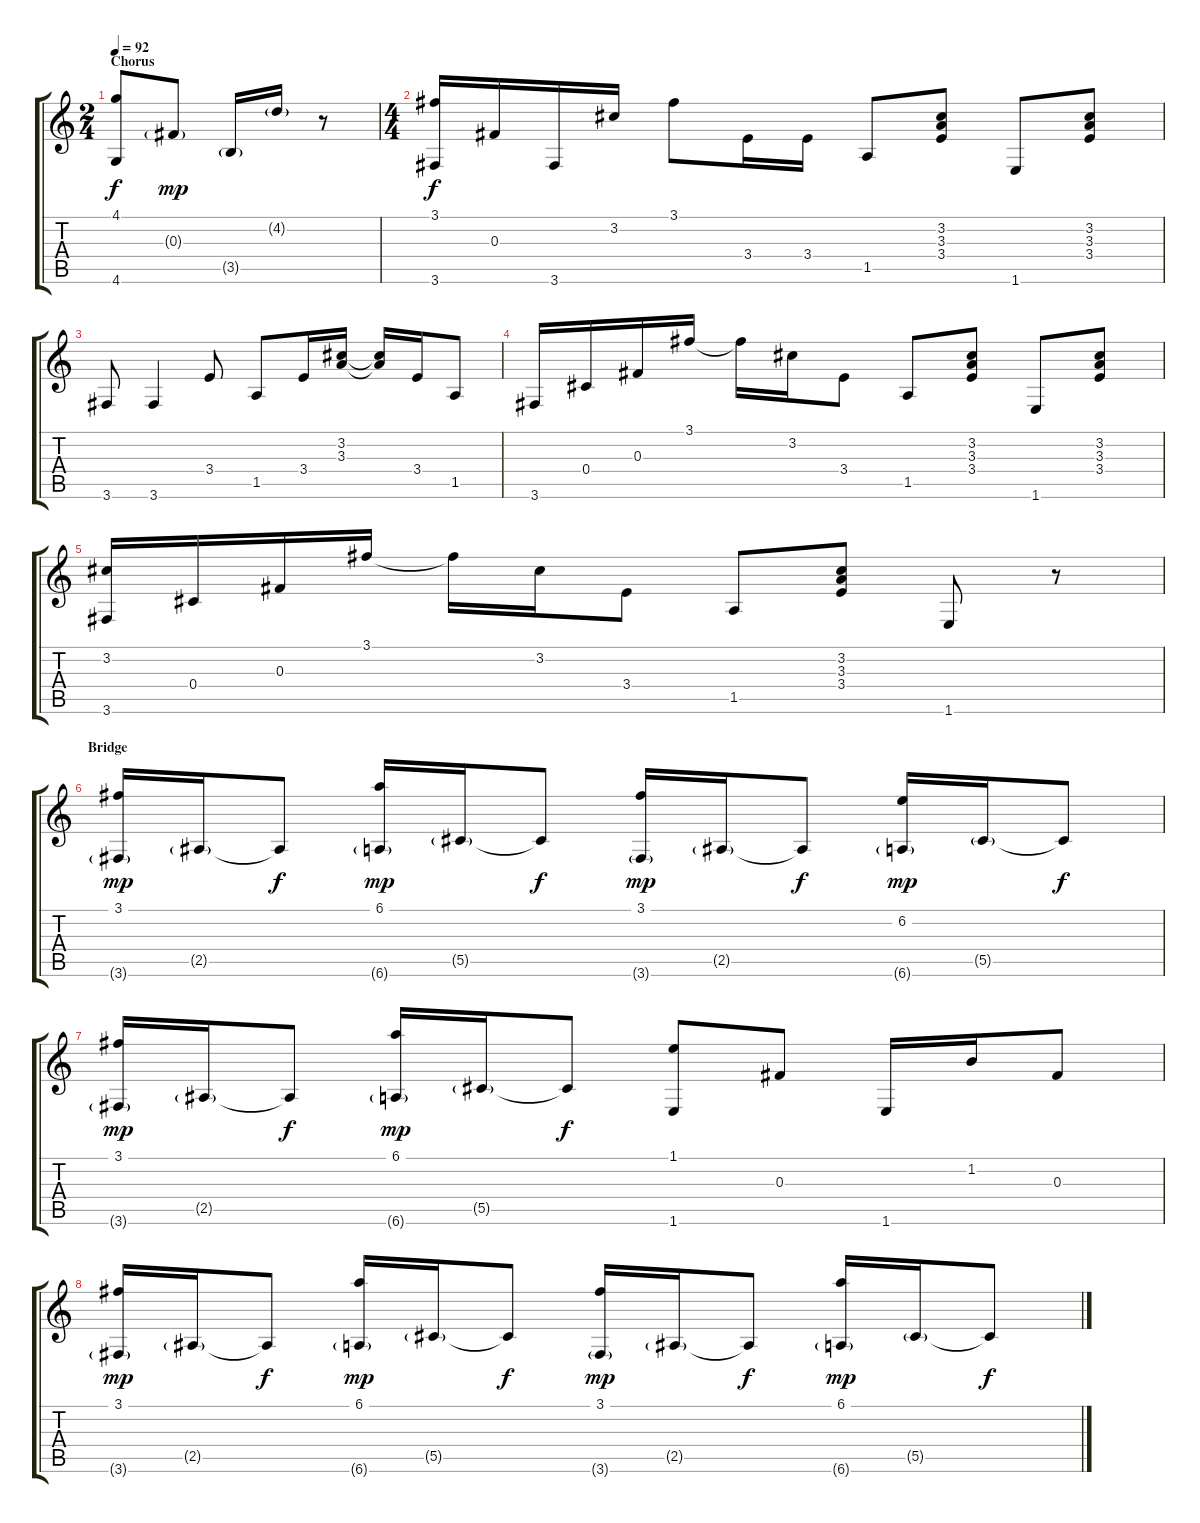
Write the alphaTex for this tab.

\track ("                             - Guitar II" "          ") {instrument acousticguitarsteel}
\staff {score tabs}
\tuning (Eb4 Bb3 Gb3 Db3 Ab2 Eb2) {hide}
\ts (2 4)
\section ("" "Chorus")
\tempo 92
\clef g2
\ks c
(4.1 4.6).8{dy f} 0.3{g}.8{dy mp} 3.5{g}.16 4.2{g}.16 r.8 |
\ts (4 4)
(3.1 3.6).16{dy f} 0.3.16 3.6.16 3.2.16 3.1.8 3.4.16 3.4.16 1.5.8 (3.2 3.3 3.4).8 1.6.8 (3.2 3.3 3.4).8 |
3.6.8 3.6.4 3.4.8 1.5.8 3.4.16 (3.2 3.3).16 (3.2{t} 3.3{t}).16 3.4.16 1.5.8 |
3.6.16 0.4.16 0.3.16 3.1.16 3.1{t}.16 3.2.16 3.4.8 1.5.8 (3.2 3.3 3.4).8 1.6.8 (3.2 3.3 3.4).8 |
(3.2 3.6).16 0.4.16 0.3.16 3.1.16 3.1{t}.16 3.2.16 3.4.8 1.5.8 (3.2 3.3 3.4).8 1.6.8 r.8 |
\section ("" "Bridge")
(3.1 3.6{g}).16{dy mp} 2.5{g}.16 2.5{t}.8{dy f} (6.1 6.6{g}).16{dy mp} 5.5{g}.16 5.5{t}.8{dy f} (3.1 3.6{g}).16{dy mp} 2.5{g}.16 2.5{t}.8{dy f} (6.2 6.6{g}).16{dy mp} 5.5{g}.16 5.5{t}.8{dy f} |
(3.1 3.6{g}).16{dy mp} 2.5{g}.16 2.5{t}.8{dy f} (6.1 6.6{g}).16{dy mp} 5.5{g}.16 5.5{t}.8{dy f} (1.1 1.6).8 0.3.8 1.6.16 1.2.16 0.3.8 |
(3.1 3.6{g}).16{dy mp} 2.5{g}.16 2.5{t}.8{dy f} (6.1 6.6{g}).16{dy mp} 5.5{g}.16 5.5{t}.8{dy f} (3.1 3.6{g}).16{dy mp} 2.5{g}.16 2.5{t}.8{dy f} (6.1 6.6{g}).16{dy mp} 5.5{g}.16 5.5{t}.8{dy f}
